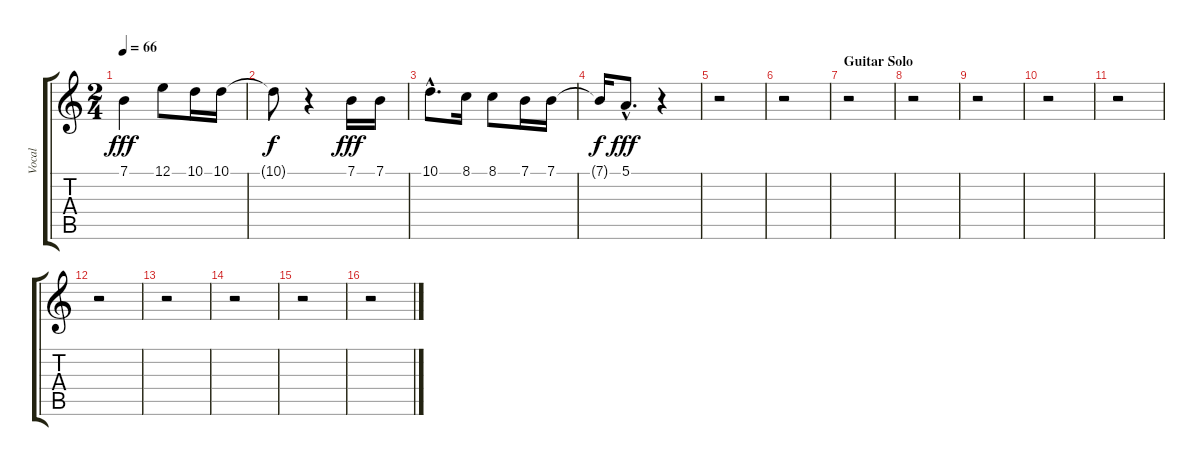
\track ("Vocal" "Vocal") {instrument voiceoohs}
\staff {score tabs}
\tuning (E4 B3 G3 D3 A2 E2) {hide}
\ts (2 4)
\tempo 66
\clef g2
\ks c
7.1.4{dy fff} 12.1.8 10.1.16 10.1.16 |
10.1{t}.8{dy f} r.4 7.1.16{dy fff} 7.1.16 |
10.1{hac}.8{d} 8.1.16 8.1.8 7.1.16 7.1.16 |
7.1{t}.16{dy f} 5.1{hac}.8{d dy fff} r.4 |
r.2 |
r.2 |
\section ("" "Guitar Solo")
r.2 |
r.2 |
r.2 |
r.2 |
r.2 |
r.2 |
r.2 |
r.2 |
r.2 |
r.2
